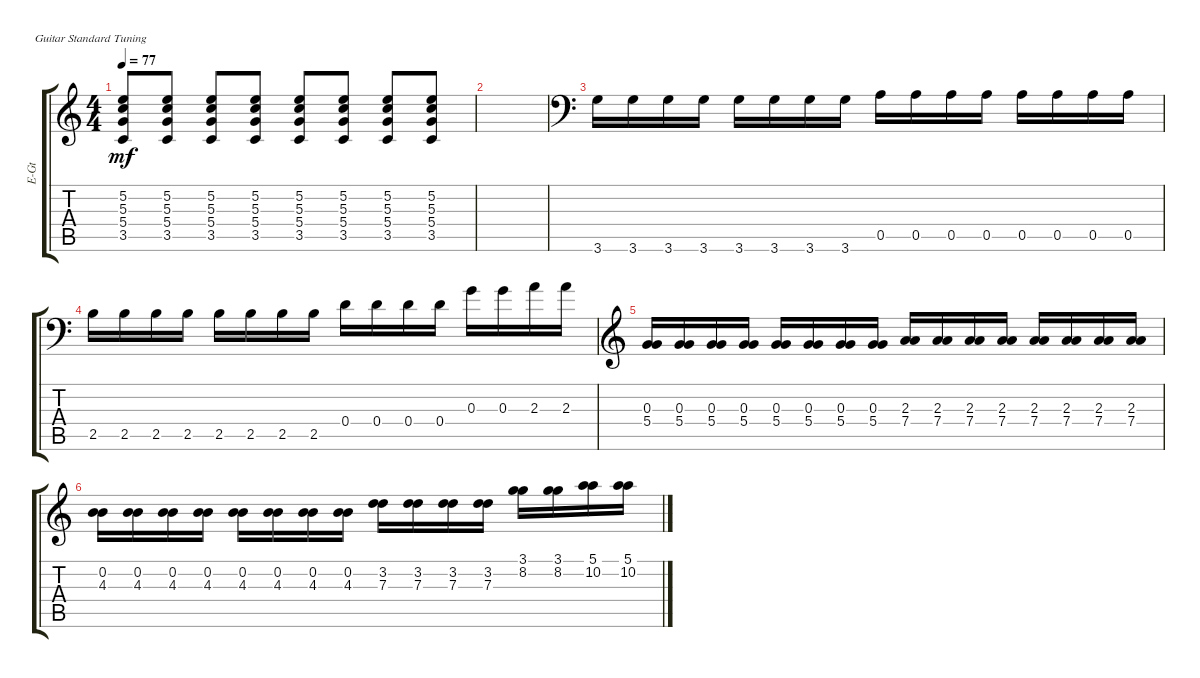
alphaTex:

\defaultSystemsLayout 4
\bracketExtendMode groupsimilarinstruments
\multiTrackTrackNamePolicy hidden
\otherSystemsTrackNameOrientation horizontal
\track ("Electric Guitar" "E-Gt") {instrument overdrivenguitar}
\staff {score tabs}
\tuning (E4 B3 G3 D3 A2 E2)
\ts (4 4)
\tempo 77
\clef g2
\ks c
(3.5 5.4 5.3 5.2).8{dy mf} (3.5 5.4 5.3 5.2).8 (3.5 5.4 5.3 5.2).8 (3.5 5.4 5.3 5.2).8 (3.5 5.4 5.3 5.2).8 (3.5 5.4 5.3 5.2).8 (3.5 5.4 5.3 5.2).8 (3.5 5.4 5.3 5.2).8 |
|
\clef f4
3.6.16 3.6.16 3.6.16 3.6.16 3.6.16 3.6.16 3.6.16 3.6.16 0.5.16 0.5.16 0.5.16 0.5.16 0.5.16 0.5.16 0.5.16 0.5.16 |
2.5.16 2.5.16 2.5.16 2.5.16 2.5.16 2.5.16 2.5.16 2.5.16 0.4.16 0.4.16 0.4.16 0.4.16 0.3.16 0.3.16 2.3.16 2.3.16 |
\clef g2
(0.3 5.4).16 (0.3 5.4).16 (0.3 5.4).16 (0.3 5.4).16 (0.3 5.4).16 (0.3 5.4).16 (0.3 5.4).16 (0.3 5.4).16 (2.3 7.4).16 (2.3 7.4).16 (2.3 7.4).16 (2.3 7.4).16 (2.3 7.4).16 (2.3 7.4).16 (2.3 7.4).16 (2.3 7.4).16 |
(0.2 4.3).16 (0.2 4.3).16 (0.2 4.3).16 (0.2 4.3).16 (0.2 4.3).16 (0.2 4.3).16 (0.2 4.3).16 (0.2 4.3).16 (3.2 7.3).16 (3.2 7.3).16 (3.2 7.3).16 (3.2 7.3).16 (3.1 8.2).16 (3.1 8.2).16 (5.1 10.2).16 (5.1 10.2).16
